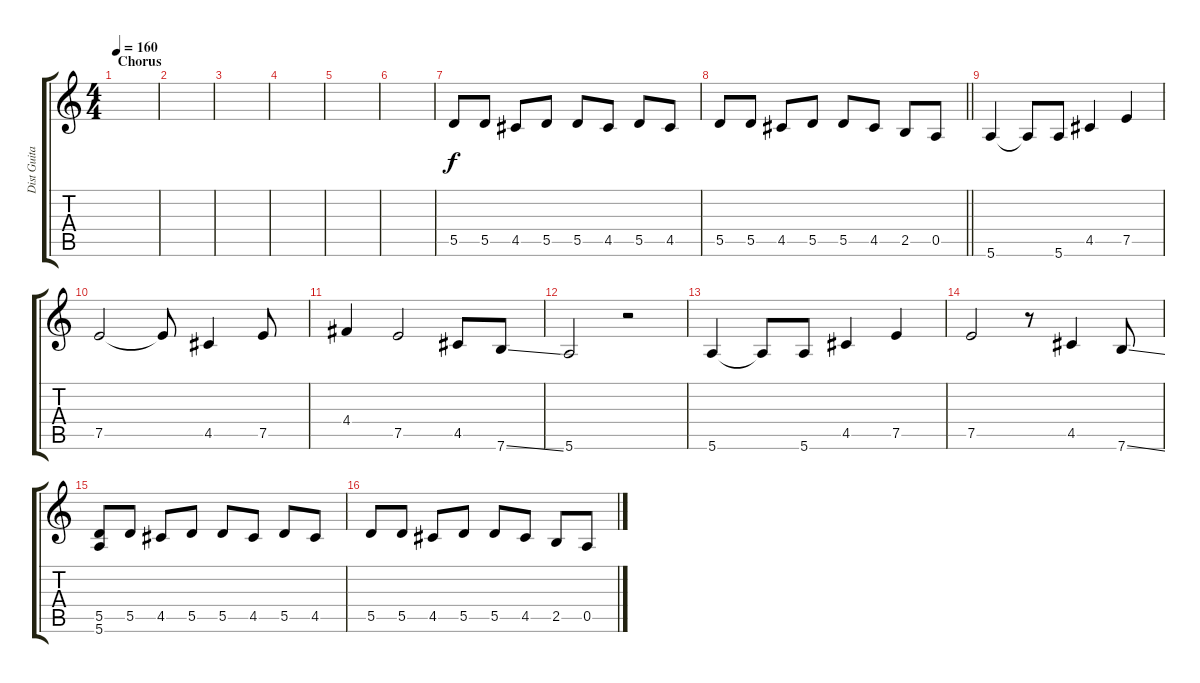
\track ("Dist Guitar" "Dist Guita") {instrument distortionguitar}
\staff {score tabs}
\tuning (E4 B3 G3 D3 A2 E2) {hide}
\ts (4 4)
\section ("" "Chorus")
\tempo 160
\clef g2
\ks c
|
|
|
|
|
|
5.5.8 5.5.8 4.5.8 5.5.8 5.5.8 4.5.8 5.5.8 4.5.8 |
\barLineRight lightlight
5.5.8 5.5.8 4.5.8 5.5.8 5.5.8 4.5.8 2.5.8 0.5.8 |
5.6.4 5.6{t}.8 5.6.8 4.5.4 7.5.4 |
7.5.2 7.5{t}.8 4.5.4 7.5.8 |
4.4.4 7.5.2 4.5.8 7.6{ss}.8 |
5.6.2 r.2 |
5.6.4 5.6{t}.8 5.6.8 4.5.4 7.5.4 |
7.5.2 r.8 4.5.4 7.6{ss}.8 |
(5.5 5.6).8 5.5.8 4.5.8 5.5.8 5.5.8 4.5.8 5.5.8 4.5.8 |
5.5.8 5.5.8 4.5.8 5.5.8 5.5.8 4.5.8 2.5.8 0.5.8
